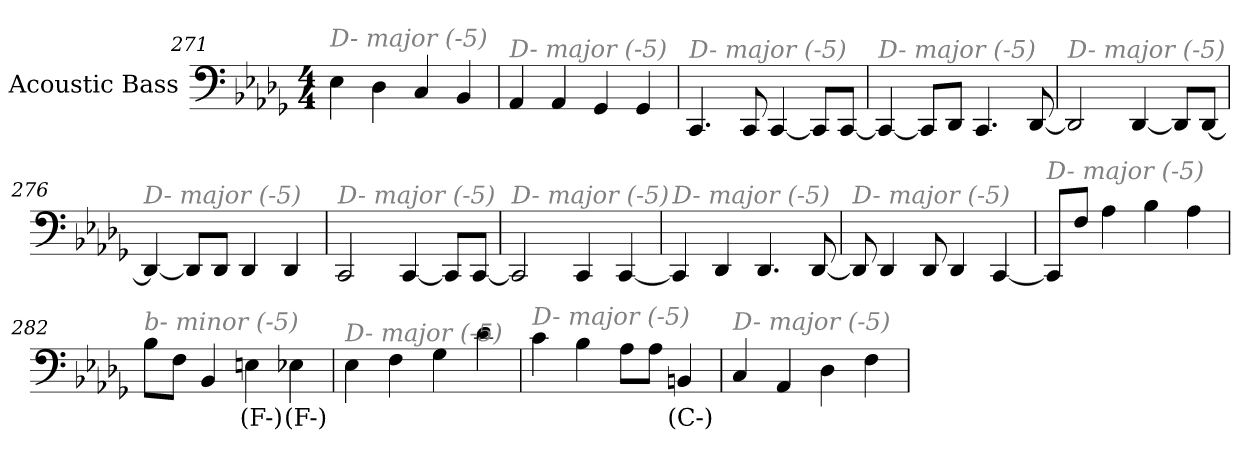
**kern	**text
*part1	*part1
*staff1	*staff1
*I"Acoustic Bass	*
*clefF4	*
*ITrd7c12	*
*k[b-e-a-d-g-]	*
*D-:	*
*M4/4	*
=271	=271
!LO:TX:i:color=#808080:t=D- major (-5)	!
4EE-	.
4DD-	.
4CC	.
4BBB-	.
=272	=272
!LO:TX:i:color=#808080:t=D- major (-5)	!
4AAA-	.
4AAA-	.
4GGG-	.
4GGG-	.
=273	=273
!LO:TX:i:color=#808080:t=D- major (-5)	!
4.CCC	.
8CCC	.
[4CCC	.
8CCCL]	.
[8CCCJ	.
=274	=274
!LO:TX:i:color=#808080:t=D- major (-5)	!
4CCC_	.
8CCCL]	.
8DDD-J	.
4.CCC	.
[8DDD-	.
=275	=275
!LO:TX:i:color=#808080:t=D- major (-5)	!
2DDD-]	.
[4DDD-	.
8DDD-L]	.
[8DDD-J	.
=276	=276
!LO:TX:i:color=#808080:t=D- major (-5)	!
4DDD-_	.
8DDD-L]	.
8DDD-J	.
4DDD-	.
4DDD-	.
=277	=277
!LO:TX:i:color=#808080:t=D- major (-5)	!
2CCC	.
[4CCC	.
8CCCL]	.
[8CCCJ	.
=278	=278
!LO:TX:i:color=#808080:t=D- major (-5)	!
2CCC]	.
4CCC	.
[4CCC	.
=279	=279
!LO:TX:i:color=#808080:t=D- major (-5)	!
4CCC]	.
4DDD-	.
4.DDD-	.
[8DDD-	.
=280	=280
!LO:TX:i:color=#808080:t=D- major (-5)	!
8DDD-]	.
4DDD-	.
8DDD-	.
4DDD-	.
[4CCC	.
=281	=281
!LO:TX:i:color=#808080:t=D- major (-5)	!
8CCCL]	.
8FFJ	.
4AA-	.
4BB-	.
4AA-	.
=282	=282
!LO:TX:i:color=#808080:t=b- minor (-5)	!
8BB-L	.
8FFJ	.
4BBB-	.
4EEni	(F-)
4EE-i	(F-)
=283	=283
!LO:TX:i:color=#808080:t=D- major (-5)	!
4EE-	.
4FF	.
4GG-	.
4D-	.
=284	=284
!LO:TX:i:color=#808080:t=D- major (-5)	!
4C	.
4BB-	.
8AA-L	.
8AA-J	.
4BBBni	(C-)
=285	=285
!LO:TX:i:color=#808080:t=D- major (-5)	!
4CC	.
4AAA-	.
4DD-	.
4FF	.
=	=
*-	*-
